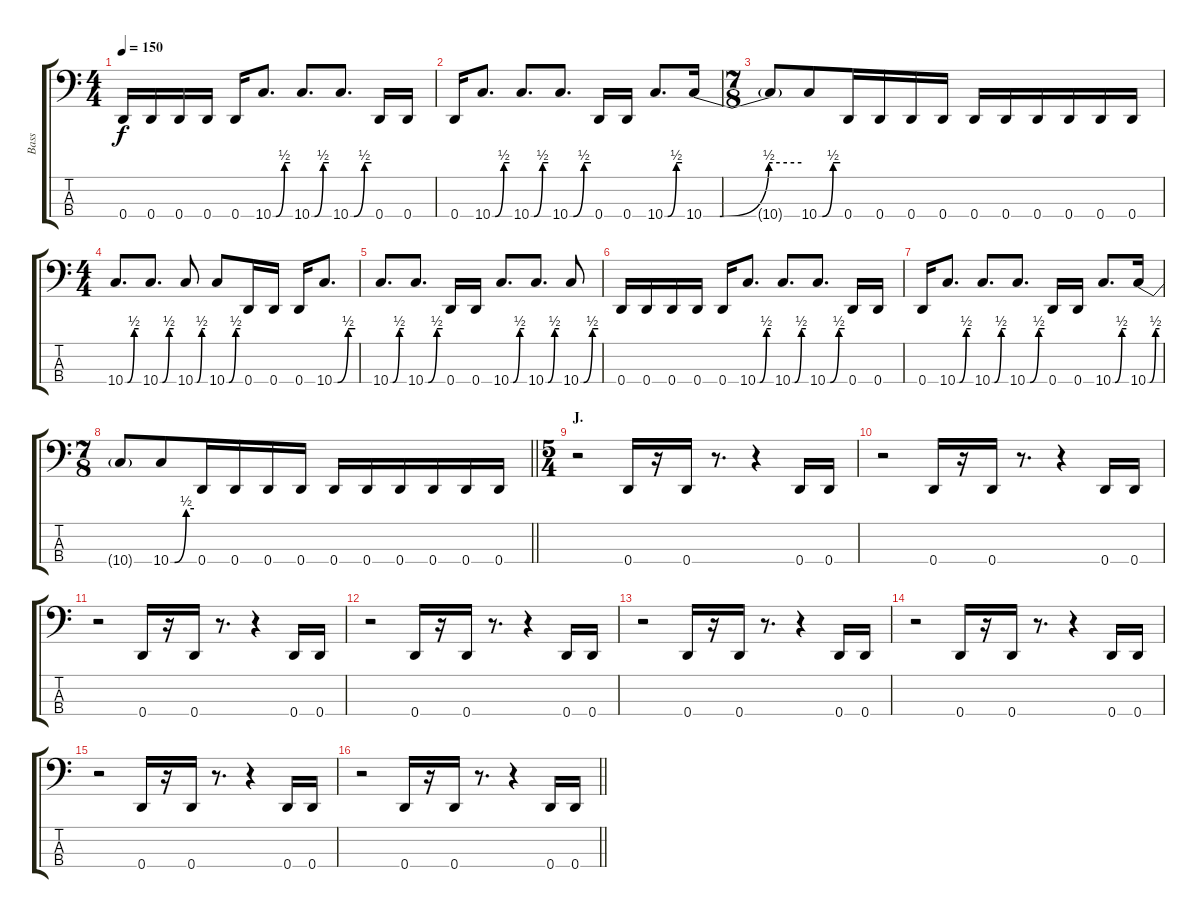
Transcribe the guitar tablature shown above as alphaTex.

\track ("Bass" "Bass") {instrument electricbasspick}
\staff {score tabs}
\tuning (G2 D2 A1 D1) {hide}
\ts (4 4)
\tempo 150
\clef f4
\ks c
0.4.16{dy f} 0.4.16 0.4.16 0.4.16 0.4.16 10.4{be (custom 0 0 10 0 40 2 60 2)}.8{d} 10.4{be (custom 0 0 10 0 40 2 60 2)}.8{d} 10.4{be (custom 0 0 10 0 40 2 60 2)}.8{d} 0.4.16 0.4.16 |
0.4.16 10.4{be (custom 0 0 10 0 40 2 60 2)}.8{d} 10.4{be (custom 0 0 10 0 40 2 60 2)}.8{d} 10.4{be (custom 0 0 10 0 40 2 60 2)}.8{d} 0.4.16 0.4.16 10.4{be (custom 0 0 10 0 40 2 60 2)}.8{d} 10.4{be (custom 0 0 10 0 40 2 60 2)}.16 |
\ts (7 8)
10.4{t}.8 10.4{be (custom 0 0 10 0 40 2 60 2)}.8 0.4.16 0.4.16 0.4.16 0.4.16 0.4.16 0.4.16 0.4.16 0.4.16 0.4.16 0.4.16 |
\ts (4 4)
10.4{be (custom 0 0 10 0 40 2 60 2)}.8{d} 10.4{be (custom 0 0 10 0 40 2 60 2)}.8{d} 10.4{be (custom 0 0 10 0 40 2 60 2)}.8 10.4{be (custom 0 0 10 0 40 2 60 2)}.8 0.4.16 0.4.16 0.4.16 10.4{be (custom 0 0 10 0 40 2 60 2)}.8{d} |
10.4{be (custom 0 0 10 0 40 2 60 2)}.8{d} 10.4{be (custom 0 0 10 0 40 2 60 2)}.8{d} 0.4.16 0.4.16 10.4{be (custom 0 0 10 0 40 2 60 2)}.8{d} 10.4{be (custom 0 0 10 0 40 2 60 2)}.8{d} 10.4{be (custom 0 0 10 0 40 2 60 2)}.8 |
0.4.16 0.4.16 0.4.16 0.4.16 0.4.16 10.4{be (custom 0 0 10 0 40 2 60 2)}.8{d} 10.4{be (custom 0 0 10 0 40 2 60 2)}.8{d} 10.4{be (custom 0 0 10 0 40 2 60 2)}.8{d} 0.4.16 0.4.16 |
0.4.16 10.4{be (custom 0 0 10 0 40 2 60 2)}.8{d} 10.4{be (custom 0 0 10 0 40 2 60 2)}.8{d} 10.4{be (custom 0 0 10 0 40 2 60 2)}.8{d} 0.4.16 0.4.16 10.4{be (custom 0 0 10 0 40 2 60 2)}.8{d} 10.4{be (custom 0 0 10 0 40 2 60 2)}.16 |
\ts (7 8)
\barLineRight lightlight
10.4{t}.8 10.4{be (custom 0 0 10 0 40 2 60 2)}.8 0.4.16 0.4.16 0.4.16 0.4.16 0.4.16 0.4.16 0.4.16 0.4.16 0.4.16 0.4.16 |
\ts (5 4)
\section ("" "J.")
r.2 0.4.16 r.16 0.4.16 r.8{d} r.4 0.4.16 0.4.16 |
r.2 0.4.16 r.16 0.4.16 r.8{d} r.4 0.4.16 0.4.16 |
r.2 0.4.16 r.16 0.4.16 r.8{d} r.4 0.4.16 0.4.16 |
r.2 0.4.16 r.16 0.4.16 r.8{d} r.4 0.4.16 0.4.16 |
r.2 0.4.16 r.16 0.4.16 r.8{d} r.4 0.4.16 0.4.16 |
r.2 0.4.16 r.16 0.4.16 r.8{d} r.4 0.4.16 0.4.16 |
r.2 0.4.16 r.16 0.4.16 r.8{d} r.4 0.4.16 0.4.16 |
\barLineRight lightlight
r.2 0.4.16 r.16 0.4.16 r.8{d} r.4 0.4.16 0.4.16
